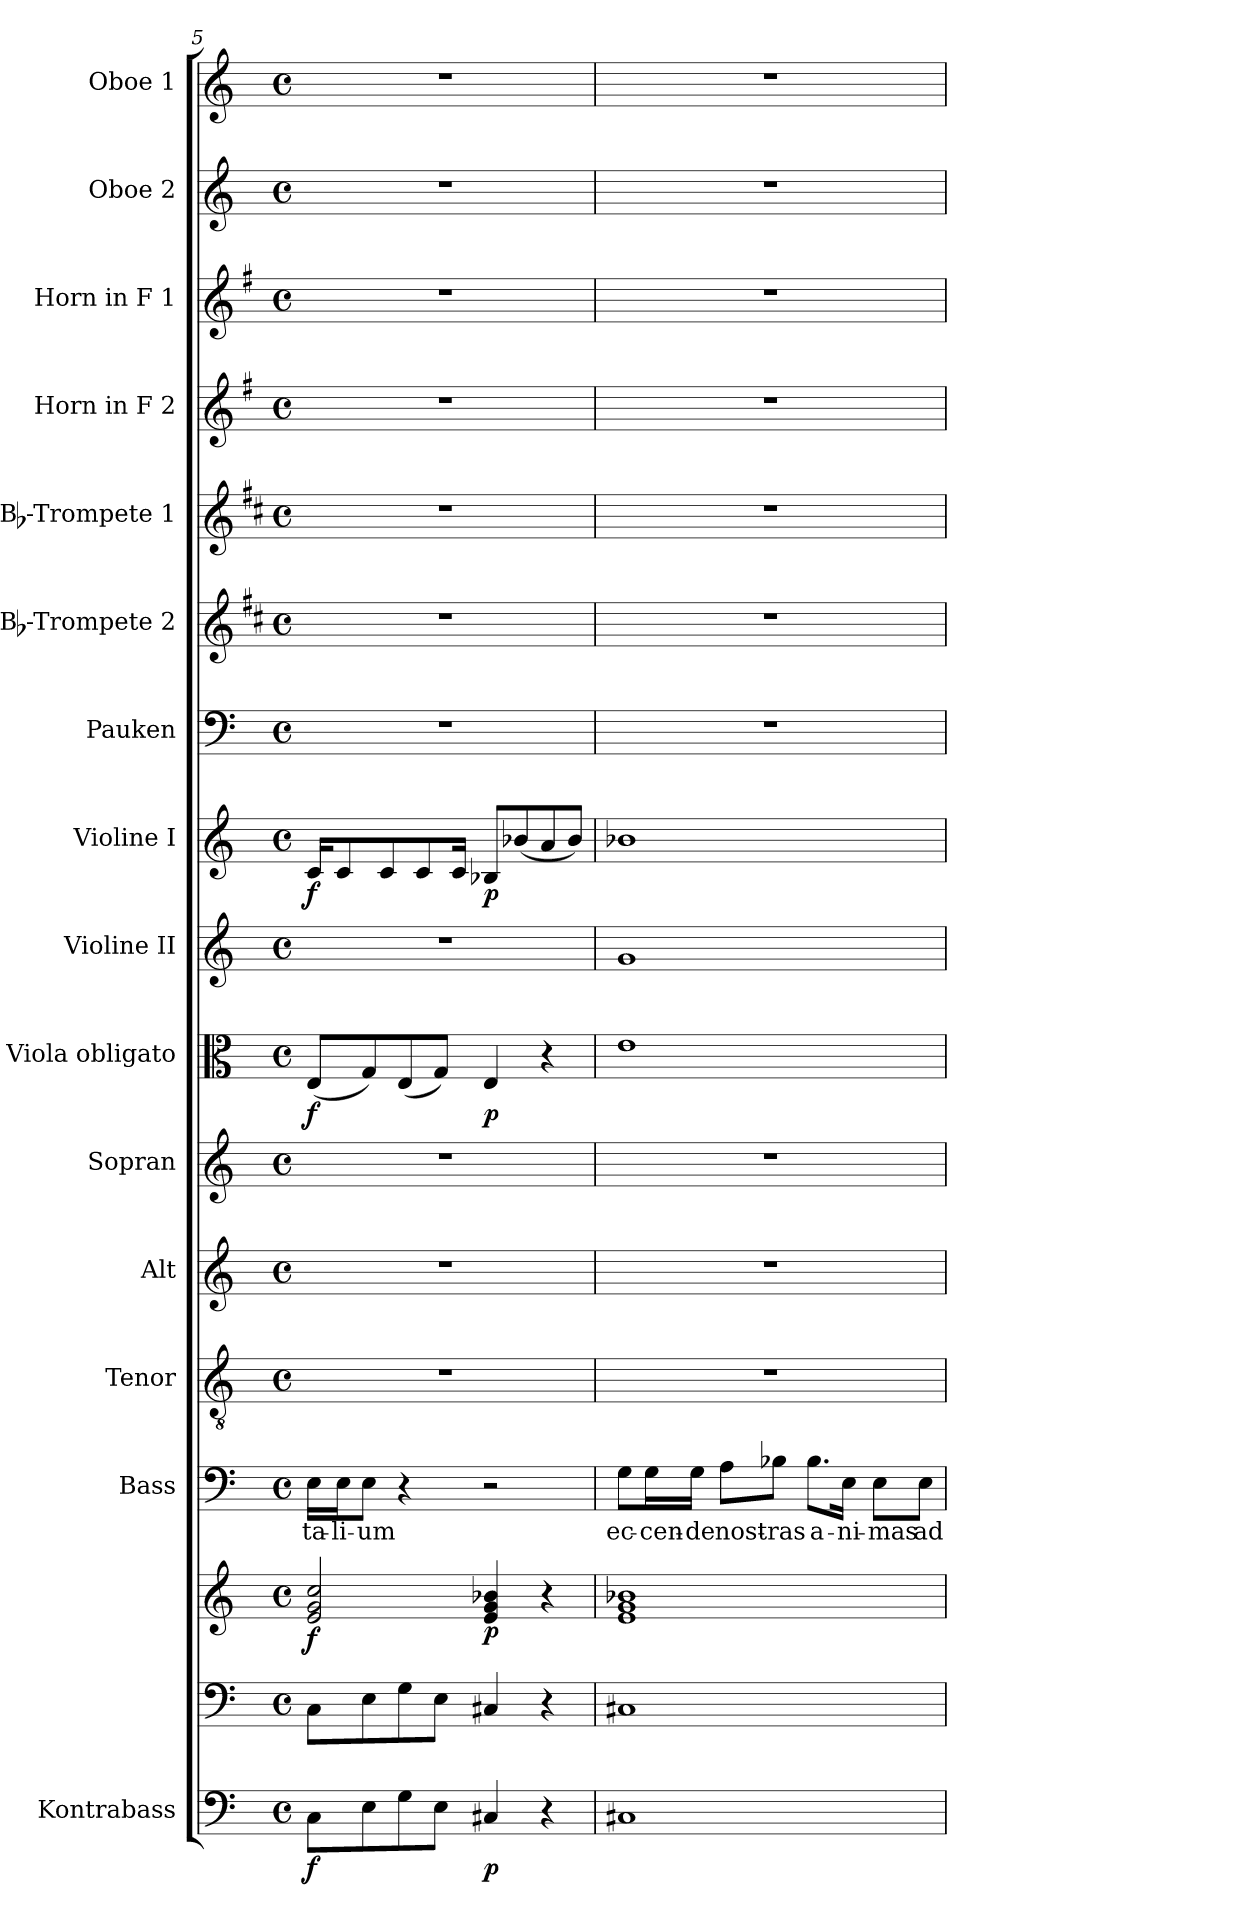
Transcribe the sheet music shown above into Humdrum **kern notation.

**kern	**dynam	**kern	**kern	**dynam	**kern	**text	**kern	**kern	**kern	**kern	**dynam	**kern	**kern	**dynam	**kern	**kern	**kern	**kern	**kern	**kern	**kern
*part16	*part16	*part15	*part15	*part15	*part14	*part14	*part13	*part12	*part11	*part10	*part10	*part9	*part8	*part8	*part7	*part6	*part5	*part4	*part3	*part2	*part1
*staff17	*staff17	*staff16	*staff15	*staff15/16	*staff14	*staff14	*staff13	*staff12	*staff11	*staff10	*staff10	*staff9	*staff8	*staff8	*staff7	*staff6	*staff5	*staff4	*staff3	*staff2	*staff1
*I"Kontrabass	*	*	*	*	*I"Bass	*	*I"Tenor	*I"Alt	*I"Sopran	*I"Viola obligato	*	*I"Violine II	*I"Violine I	*	*I"Pauken	*I"Bb-Trompete 2	*I"Bb-Trompete 1	*I"Horn in F 2	*I"Horn in F 1	*I"Oboe 2	*I"Oboe 1
*I'Kb.	*	*	*	*	*I'B.	*	*I'T.	*I'A.	*I'S.	*I'Vla.	*	*I'Vl. II	*I'Vl. I	*	*I'Pk.	*I'Bb Trp. 2	*I'Bb Trp. 1	*	*	*I'Ob. 2	*I'Ob. 1
*clefF4	*	*clefF4	*clefG2	*	*clefF4	*	*clefGv2	*clefG2	*clefG2	*clefC3	*	*clefG2	*clefG2	*	*clefF4	*clefG2	*clefG2	*clefG2	*clefG2	*clefG2	*clefG2
*ITrd7c12	*	*	*	*	*	*	*	*	*	*	*	*	*	*	*	*ITrd1c2	*ITrd1c2	*ITrd4c7	*ITrd4c7	*	*
*k[]	*	*k[]	*k[]	*	*k[]	*	*k[]	*k[]	*k[]	*k[]	*	*k[]	*k[]	*	*k[]	*k[]	*k[]	*k[]	*k[]	*k[]	*k[]
*C:	*	*C:	*C:	*	*C:	*	*C:	*C:	*C:	*C:	*	*C:	*C:	*	*C:	*C:	*C:	*C:	*C:	*C:	*C:
*M4/4	*	*M4/4	*M4/4	*	*M4/4	*	*M4/4	*M4/4	*M4/4	*M4/4	*	*M4/4	*M4/4	*	*M4/4	*M4/4	*M4/4	*M4/4	*M4/4	*M4/4	*M4/4
*met(c)	*	*met(c)	*met(c)	*	*met(c)	*	*met(c)	*met(c)	*met(c)	*met(c)	*	*met(c)	*met(c)	*	*met(c)	*met(c)	*met(c)	*met(c)	*met(c)	*met(c)	*met(c)
=5	=5	=5	=5	=5	=5	=5	=5	=5	=5	=5	=5	=5	=5	=5	=5	=5	=5	=5	=5	=5	=5
!	!LO:DY:b	!	!	!LO:DY:b	!	!LO:LY:b	!	!	!	!	!LO:DY:b	!	!	!LO:DY:b	!	!	!	!	!	!	!
8CC\L	f	8C\L	2e/ 2g/ 2cc/	f	16E\LL	-ta-	1r	1r	1r	(<8E/L	f	1r	16c/KL	f	1r	1r	1r	1r	1r	1r	1r
!	!	!	!	!	!	!LO:LY:b	!	!	!	!	!	!	!	!	!	!	!	!	!	!	!
.	.	.	.	.	16E\J	-li-	.	.	.	.	.	.	8c/	.	.	.	.	.	.	.	.
!	!	!	!	!	!	!LO:LY:b	!	!	!	!	!	!	!	!	!	!	!	!	!	!	!
8EE\	.	8E\	.	.	8E\J	-um	.	.	.	8G/)	.	.	.	.	.	.	.	.	.	.	.
.	.	.	.	.	.	.	.	.	.	.	.	.	8c/	.	.	.	.	.	.	.	.
8GG\	.	8G\	.	.	4r	.	.	.	.	(<8E/	.	.	.	.	.	.	.	.	.	.	.
.	.	.	.	.	.	.	.	.	.	.	.	.	8c/	.	.	.	.	.	.	.	.
8EE\J	.	8E\J	.	.	.	.	.	.	.	8G/J)	.	.	.	.	.	.	.	.	.	.	.
.	.	.	.	.	.	.	.	.	.	.	.	.	16c/Jk	.	.	.	.	.	.	.	.
!	!LO:DY:b	!	!	!LO:DY:b	!	!	!	!	!	!	!LO:DY:b	!	!	!LO:DY:b	!	!	!	!	!	!	!
4CC#X/	p	4C#X/	4e/ 4g/ 4b-X/	p	2r	.	.	.	.	4E/	p	.	8B-X/L	p	.	.	.	.	.	.	.
.	.	.	.	.	.	.	.	.	.	.	.	.	(<8b-X/	.	.	.	.	.	.	.	.
4r	.	4r	4r	.	.	.	.	.	.	4r	.	.	8a/	.	.	.	.	.	.	.	.
.	.	.	.	.	.	.	.	.	.	.	.	.	8b-/J)	.	.	.	.	.	.	.	.
!!LO:PB:g=z
=6	=6	=6	=6	=6	=6	=6	=6	=6	=6	=6	=6	=6	=6	=6	=6	=6	=6	=6	=6	=6	=6
!	!	!	!	!	!	!LO:LY:b	!	!	!	!	!	!	!	!	!	!	!	!	!	!	!
1CC#X	.	1C#X	1e 1g 1b-X	.	8G\L	ec-	1r	1r	1r	1e	.	1g	1b-X	.	1r	1r	1r	1r	1r	1r	1r
!	!	!	!	!	!	!LO:LY:b	!	!	!	!	!	!	!	!	!	!	!	!	!	!	!
.	.	.	.	.	16G\L	-cen-	.	.	.	.	.	.	.	.	.	.	.	.	.	.	.
!	!	!	!	!	!	!LO:LY:b	!	!	!	!	!	!	!	!	!	!	!	!	!	!	!
.	.	.	.	.	16G\JJ	-de	.	.	.	.	.	.	.	.	.	.	.	.	.	.	.
!	!	!	!	!	!	!LO:LY:b	!	!	!	!	!	!	!	!	!	!	!	!	!	!	!
.	.	.	.	.	8A\L	nost-	.	.	.	.	.	.	.	.	.	.	.	.	.	.	.
!	!	!	!	!	!	!LO:LY:b	!	!	!	!	!	!	!	!	!	!	!	!	!	!	!
.	.	.	.	.	8B-X\J	-ras	.	.	.	.	.	.	.	.	.	.	.	.	.	.	.
!	!	!	!	!	!	!LO:LY:b	!	!	!	!	!	!	!	!	!	!	!	!	!	!	!
.	.	.	.	.	8.B-\L	a-	.	.	.	.	.	.	.	.	.	.	.	.	.	.	.
!	!	!	!	!	!	!LO:LY:b	!	!	!	!	!	!	!	!	!	!	!	!	!	!	!
.	.	.	.	.	16E\Jk	-ni-	.	.	.	.	.	.	.	.	.	.	.	.	.	.	.
!	!	!	!	!	!	!LO:LY:b	!	!	!	!	!	!	!	!	!	!	!	!	!	!	!
.	.	.	.	.	8E\L	-mas	.	.	.	.	.	.	.	.	.	.	.	.	.	.	.
!	!	!	!	!	!	!LO:LY:b	!	!	!	!	!	!	!	!	!	!	!	!	!	!	!
.	.	.	.	.	8E\J	ad	.	.	.	.	.	.	.	.	.	.	.	.	.	.	.
=	=	=	=	=	=	=	=	=	=	=	=	=	=	=	=	=	=	=	=	=	=
*-	*-	*-	*-	*-	*-	*-	*-	*-	*-	*-	*-	*-	*-	*-	*-	*-	*-	*-	*-	*-	*-
